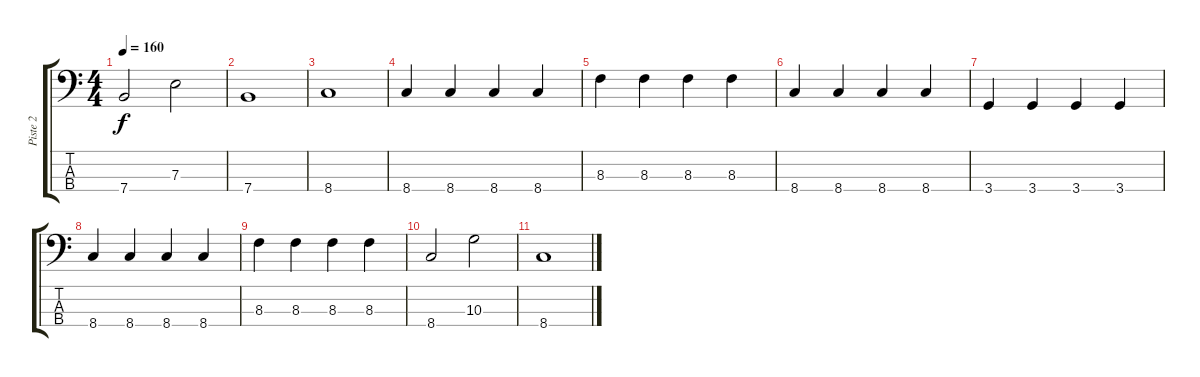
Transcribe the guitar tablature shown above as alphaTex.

\track ("Piste 2" "Piste 2") {instrument electricbassfinger}
\staff {score tabs}
\tuning (G2 D2 A1 E1) {hide}
\ts (4 4)
\tempo 160
\clef f4
\ks c
7.4.2{dy f} 7.3.2 |
7.4.1 |
8.4.1 |
8.4.4 8.4.4 8.4.4 8.4.4 |
8.3.4 8.3.4 8.3.4 8.3.4 |
8.4.4 8.4.4 8.4.4 8.4.4 |
3.4.4 3.4.4 3.4.4 3.4.4 |
8.4.4 8.4.4 8.4.4 8.4.4 |
8.3.4 8.3.4 8.3.4 8.3.4 |
8.4.2 10.3.2 |
8.4.1
